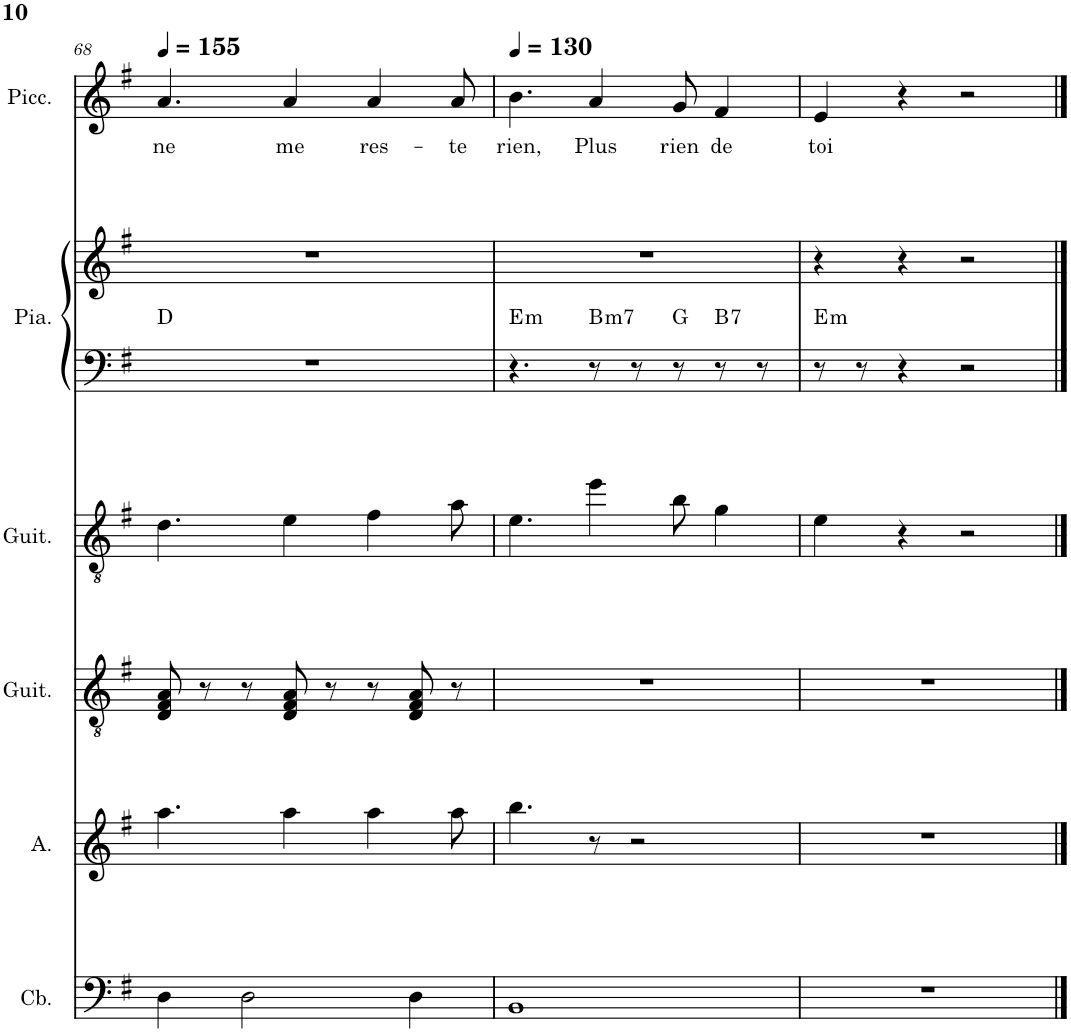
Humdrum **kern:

**kern	**kern	**kern	**kern	**kern	**kern	**harte	**kern	**text
*part6	*part5	*part4	*part3	*part2	*part2	*part2	*part1	*part1
*staff7	*staff6	*staff5	*staff4	*staff3	*staff2	*	*staff1	*staff1
*I"Contrebasse	*I"Alto	*I"Guitare classique	*I"Guitare acoustique	*I"Piano	*	*	*I"Piccolo	*
*I'Cb.	*I'A.	*I'Guit.	*I'Guit.	*I'Pia.	*	*	*I'Picc.	*
!!LO:PB:g=z
*clefF4	*clefG2	*clefGv2	*clefGv2	*clefF4	*clefG2	*	*clefG2	*
*Trd7c12	*	*	*	*	*	*	*Trd-7c-12	*
*k[f#]	*k[f#]	*k[f#]	*k[f#]	*k[f#]	*k[f#]	*	*k[f#]	*
*M4/4	*M4/4	*M4/4	*M4/4	*M4/4	*M4/4	*	*M4/4	*
*MM155	*MM155	*MM155	*MM155	*MM155	*MM155	*	*MM155	*
=68	=68	=68	=68	=68	=68	=68	=68	=68
!	!	!	!	!	!	!	!	!LO:LY:b
4D\	4.aa\	8D/ 8F#/ 8A/	4.d\	1r	1r	D:maj	4.a/	ne
.	.	8r	.	.	.	.	.	.
2D\	.	8r	.	.	.	.	.	.
!	!	!	!	!	!	!	!	!LO:LY:b
.	4aa\	8D/ 8F#/ 8A/	4e\	.	.	.	4a/	me
.	.	8r	.	.	.	.	.	.
!	!	!	!	!	!	!	!	!LO:LY:b
.	4aa\	8r	4f#\	.	.	.	4a/	res-
4D\	.	8D/ 8F#/ 8A/	.	.	.	.	.	.
!	!	!	!	!	!	!	!	!LO:LY:b
.	8aa\	8r	8a\	.	.	.	8a/	-te
=69	=69	=69	=69	=69	=69	=69	=69	=69
*	*	*	*	*	*	*	*MM130	*
!	!	!	!	!	!	!LO:H:kt=m	!	!LO:LY:b
*	*	*	*	*	*^	*	*	*
*	*	*	*	*	*	*^	*	*	*
*	*	*	*	*	*	*	*^	*	*	*
1BB	4.bb\	1r	4.e\	4.r	1r	4.ryy	2ryy	2.ryy	E:min	4.b\	rien,
!	!	!	!	!	!	!	!	!	!LO:H:kt=m7	!	!LO:LY:b
.	8r	.	4ee\	8r	.	2ryy	.	.	B:min7	4a/	Plus
.	2r	.	.	8r	.	.	8ryy	.	.	.	.
!	!	!	!	!	!	!	!	!	!	!	!LO:LY:b
.	.	.	8b\	8r	.	.	4.ryy	.	G:maj	8g/	rien
!	!	!	!	!	!	!	!	!	!LO:H:kt=7	!	!LO:LY:b
.	.	.	4g\	8r	.	.	.	4ryy	B:7	4f#/	de
.	.	.	.	8r	.	8ryy	.	.	.	.	.
=70	=70	=70	=70	=70	=70	=70	=70	=70	=70	=70	=70
!	!	!	!	!	!	!	!	!	!LO:H:kt=m	!	!LO:LY:b
*	*	*	*	*	*v	*v	*v	*v	*	*	*
1r	1r	1r	4e\	8r	4r	E:min	4e/	toi
.	.	.	.	8r	.	.	.	.
.	.	.	4r	4r	4r	.	4r	.
.	.	.	2r	2r	2r	.	2r	.
==	==	==	==	==	==	==	==	==
*-	*-	*-	*-	*-	*-	*-	*-	*-
